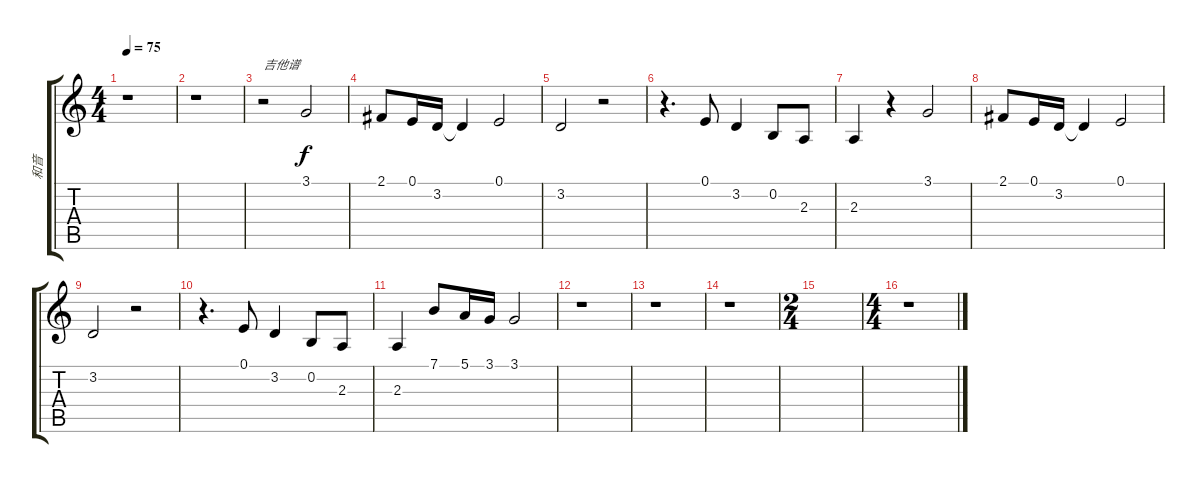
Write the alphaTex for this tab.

\track ("和音" "和音") {instrument stringensemble1}
\staff {score tabs}
\tuning (E4 B3 G3 D3 A2 E2) {hide}
\ts (4 4)
\tempo 75
\clef g2
\ks c
r.1{dy f} |
r.1 |
r.2{txt "吉他谱"} 3.1.2 |
2.1.8 0.1.16 3.2.16 3.2{t}.4 0.1.2 |
3.2.2 r.2 |
r.4{d} 0.1.8 3.2.4 0.2.8 2.3.8 |
2.3.4 r.4 3.1.2 |
2.1.8 0.1.16 3.2.16 3.2{t}.4 0.1.2 |
3.2.2 r.2 |
r.4{d} 0.1.8 3.2.4 0.2.8 2.3.8 |
2.3.4 7.1.8 5.1.16 3.1.16 3.1.2 |
r.1 |
r.1 |
r.1 |
\ts (2 4)
|
\ts (4 4)
r.1
